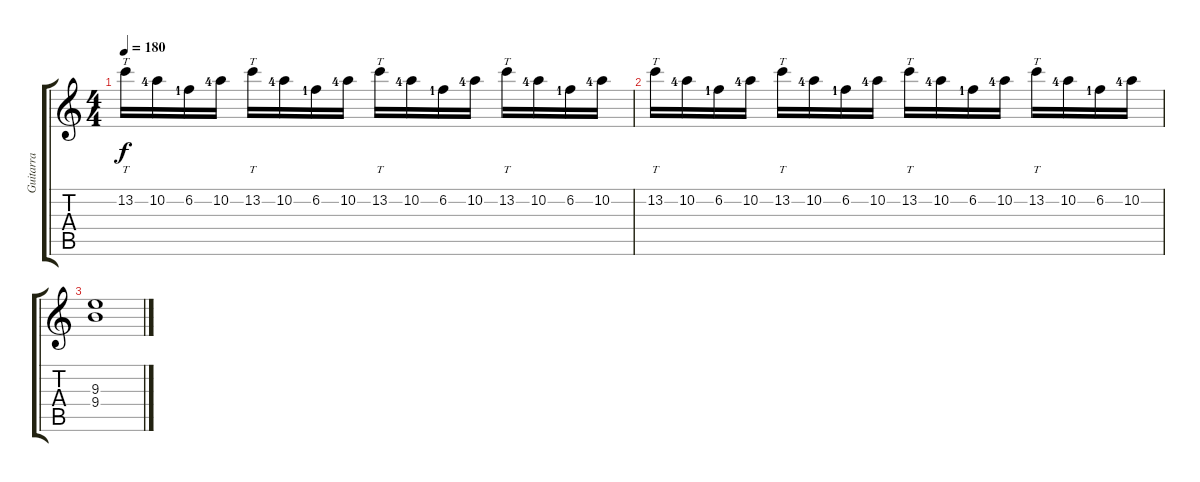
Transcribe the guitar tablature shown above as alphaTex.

\track ("Guitarra" "Guitarra") {instrument overdrivenguitar}
\staff {score tabs}
\tuning (E4 B3 G3 D3 A2 E2) {hide}
\ts (4 4)
\tempo 180
\clef g2
\ks c
13.2.16{tt dy f} 10.2{lf 5}.16 6.2{lf 2}.16 10.2{lf 5}.16 13.2.16{tt} 10.2{lf 5}.16 6.2{lf 2}.16 10.2{lf 5}.16 13.2.16{tt} 10.2{lf 5}.16 6.2{lf 2}.16 10.2{lf 5}.16 13.2.16{tt} 10.2{lf 5}.16 6.2{lf 2}.16 10.2{lf 5}.16 |
13.2.16{tt} 10.2{lf 5}.16 6.2{lf 2}.16 10.2{lf 5}.16 13.2.16{tt} 10.2{lf 5}.16 6.2{lf 2}.16 10.2{lf 5}.16 13.2.16{tt} 10.2{lf 5}.16 6.2{lf 2}.16 10.2{lf 5}.16 13.2.16{tt} 10.2{lf 5}.16 6.2{lf 2}.16 10.2{lf 5}.16 |
(9.3 9.4).1
